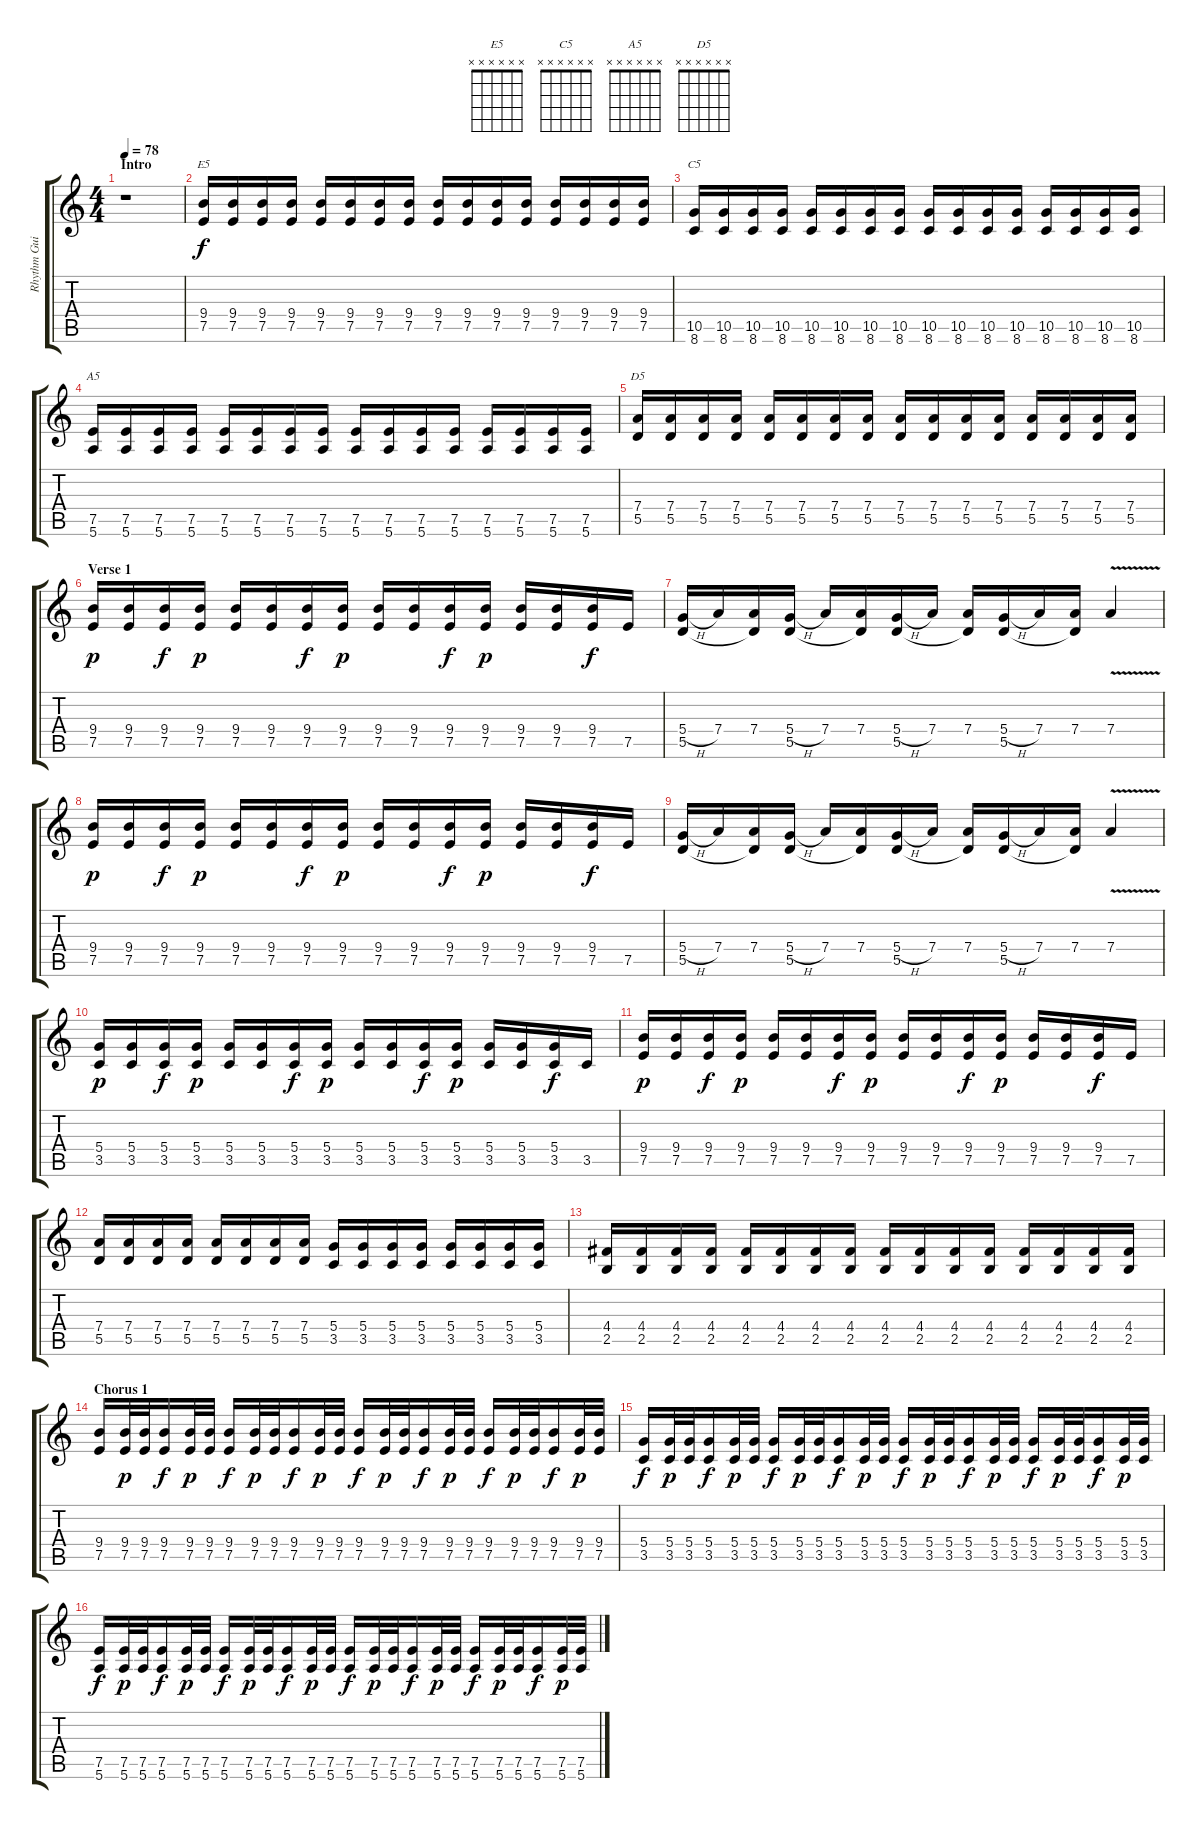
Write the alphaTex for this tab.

\track ("Rhythm Guitar" "Rhythm Gui") {instrument distortionguitar}
\staff {score tabs}
\tuning (E4 B3 G3 D3 A2 E2) {hide}
\chord ("E5" x x x x x x)
\chord ("C5" x x x x x x)
\chord ("A5" x x x x x x)
\chord ("D5" x x x x x x)
\ts (4 4)
\section ("" "Intro")
\tempo 78
\clef g2
\ks c
r.1{dy f instrument distortionguitar} |
(9.4 7.5).16{ch "E5"} (9.4 7.5).16 (9.4 7.5).16 (9.4 7.5).16 (9.4 7.5).16 (9.4 7.5).16 (9.4 7.5).16 (9.4 7.5).16 (9.4 7.5).16 (9.4 7.5).16 (9.4 7.5).16 (9.4 7.5).16 (9.4 7.5).16 (9.4 7.5).16 (9.4 7.5).16 (9.4 7.5).16 |
(10.5 8.6).16{ch "C5"} (10.5 8.6).16 (10.5 8.6).16 (10.5 8.6).16 (10.5 8.6).16 (10.5 8.6).16 (10.5 8.6).16 (10.5 8.6).16 (10.5 8.6).16 (10.5 8.6).16 (10.5 8.6).16 (10.5 8.6).16 (10.5 8.6).16 (10.5 8.6).16 (10.5 8.6).16 (10.5 8.6).16 |
(7.5 5.6).16{ch "A5"} (7.5 5.6).16 (7.5 5.6).16 (7.5 5.6).16 (7.5 5.6).16 (7.5 5.6).16 (7.5 5.6).16 (7.5 5.6).16 (7.5 5.6).16 (7.5 5.6).16 (7.5 5.6).16 (7.5 5.6).16 (7.5 5.6).16 (7.5 5.6).16 (7.5 5.6).16 (7.5 5.6).16 |
(7.4 5.5).16{ch "D5"} (7.4 5.5).16 (7.4 5.5).16 (7.4 5.5).16 (7.4 5.5).16 (7.4 5.5).16 (7.4 5.5).16 (7.4 5.5).16 (7.4 5.5).16 (7.4 5.5).16 (7.4 5.5).16 (7.4 5.5).16 (7.4 5.5).16 (7.4 5.5).16 (7.4 5.5).16 (7.4 5.5).16 |
\section ("" "Verse 1")
(9.4 7.5).16{dy p} (9.4 7.5).16 (9.4 7.5).16{dy f} (9.4 7.5).16{dy p} (9.4 7.5).16 (9.4 7.5).16 (9.4 7.5).16{dy f} (9.4 7.5).16{dy p} (9.4 7.5).16 (9.4 7.5).16 (9.4 7.5).16{dy f} (9.4 7.5).16{dy p} (9.4 7.5).16 (9.4 7.5).16 (9.4 7.5).16{dy f} 7.5.16 |
(5.4{h} 5.5).16 7.4.16 (7.4 5.5{t}).16 (5.4{h} 5.5).16 7.4.16 (7.4 5.5{t}).16 (5.4{h} 5.5).16 7.4.16 (7.4 5.5{t}).16 (5.4{h} 5.5).16 7.4.16 (7.4 5.5{t}).16 7.4{v}.4 |
(9.4 7.5).16{dy p} (9.4 7.5).16 (9.4 7.5).16{dy f} (9.4 7.5).16{dy p} (9.4 7.5).16 (9.4 7.5).16 (9.4 7.5).16{dy f} (9.4 7.5).16{dy p} (9.4 7.5).16 (9.4 7.5).16 (9.4 7.5).16{dy f} (9.4 7.5).16{dy p} (9.4 7.5).16 (9.4 7.5).16 (9.4 7.5).16{dy f} 7.5.16 |
(5.4{h} 5.5).16 7.4.16 (7.4 5.5{t}).16 (5.4{h} 5.5).16 7.4.16 (7.4 5.5{t}).16 (5.4{h} 5.5).16 7.4.16 (7.4 5.5{t}).16 (5.4{h} 5.5).16 7.4.16 (7.4 5.5{t}).16 7.4{v}.4 |
(5.4 3.5).16{dy p} (5.4 3.5).16 (5.4 3.5).16{dy f} (5.4 3.5).16{dy p} (5.4 3.5).16 (5.4 3.5).16 (5.4 3.5).16{dy f} (5.4 3.5).16{dy p} (5.4 3.5).16 (5.4 3.5).16 (5.4 3.5).16{dy f} (5.4 3.5).16{dy p} (5.4 3.5).16 (5.4 3.5).16 (5.4 3.5).16{dy f} 3.5.16 |
(9.4 7.5).16{dy p} (9.4 7.5).16 (9.4 7.5).16{dy f} (9.4 7.5).16{dy p} (9.4 7.5).16 (9.4 7.5).16 (9.4 7.5).16{dy f} (9.4 7.5).16{dy p} (9.4 7.5).16 (9.4 7.5).16 (9.4 7.5).16{dy f} (9.4 7.5).16{dy p} (9.4 7.5).16 (9.4 7.5).16 (9.4 7.5).16{dy f} 7.5.16 |
(7.4 5.5).16 (7.4 5.5).16 (7.4 5.5).16 (7.4 5.5).16 (7.4 5.5).16 (7.4 5.5).16 (7.4 5.5).16 (7.4 5.5).16 (5.4 3.5).16 (5.4 3.5).16 (5.4 3.5).16 (5.4 3.5).16 (5.4 3.5).16 (5.4 3.5).16 (5.4 3.5).16 (5.4 3.5).16 |
(4.4 2.5).16 (4.4 2.5).16 (4.4 2.5).16 (4.4 2.5).16 (4.4 2.5).16 (4.4 2.5).16 (4.4 2.5).16 (4.4 2.5).16 (4.4 2.5).16 (4.4 2.5).16 (4.4 2.5).16 (4.4 2.5).16 (4.4 2.5).16 (4.4 2.5).16 (4.4 2.5).16 (4.4 2.5).16 |
\section ("" "Chorus 1")
(9.4 7.5).16 (9.4 7.5).32{dy p} (9.4 7.5).32 (9.4 7.5).16{dy f} (9.4 7.5).32{dy p} (9.4 7.5).32 (9.4 7.5).16{dy f} (9.4 7.5).32{dy p} (9.4 7.5).32 (9.4 7.5).16{dy f} (9.4 7.5).32{dy p} (9.4 7.5).32 (9.4 7.5).16{dy f} (9.4 7.5).32{dy p} (9.4 7.5).32 (9.4 7.5).16{dy f} (9.4 7.5).32{dy p} (9.4 7.5).32 (9.4 7.5).16{dy f} (9.4 7.5).32{dy p} (9.4 7.5).32 (9.4 7.5).16{dy f} (9.4 7.5).32{dy p} (9.4 7.5).32 |
(5.4 3.5).16{dy f} (5.4 3.5).32{dy p} (5.4 3.5).32 (5.4 3.5).16{dy f} (5.4 3.5).32{dy p} (5.4 3.5).32 (5.4 3.5).16{dy f} (5.4 3.5).32{dy p} (5.4 3.5).32 (5.4 3.5).16{dy f} (5.4 3.5).32{dy p} (5.4 3.5).32 (5.4 3.5).16{dy f} (5.4 3.5).32{dy p} (5.4 3.5).32 (5.4 3.5).16{dy f} (5.4 3.5).32{dy p} (5.4 3.5).32 (5.4 3.5).16{dy f} (5.4 3.5).32{dy p} (5.4 3.5).32 (5.4 3.5).16{dy f} (5.4 3.5).32{dy p} (5.4 3.5).32 |
(7.5 5.6).16{dy f} (7.5 5.6).32{dy p} (7.5 5.6).32 (7.5 5.6).16{dy f} (7.5 5.6).32{dy p} (7.5 5.6).32 (7.5 5.6).16{dy f} (7.5 5.6).32{dy p} (7.5 5.6).32 (7.5 5.6).16{dy f} (7.5 5.6).32{dy p} (7.5 5.6).32 (7.5 5.6).16{dy f} (7.5 5.6).32{dy p} (7.5 5.6).32 (7.5 5.6).16{dy f} (7.5 5.6).32{dy p} (7.5 5.6).32 (7.5 5.6).16{dy f} (7.5 5.6).32{dy p} (7.5 5.6).32 (7.5 5.6).16{dy f} (7.5 5.6).32{dy p} (7.5 5.6).32
